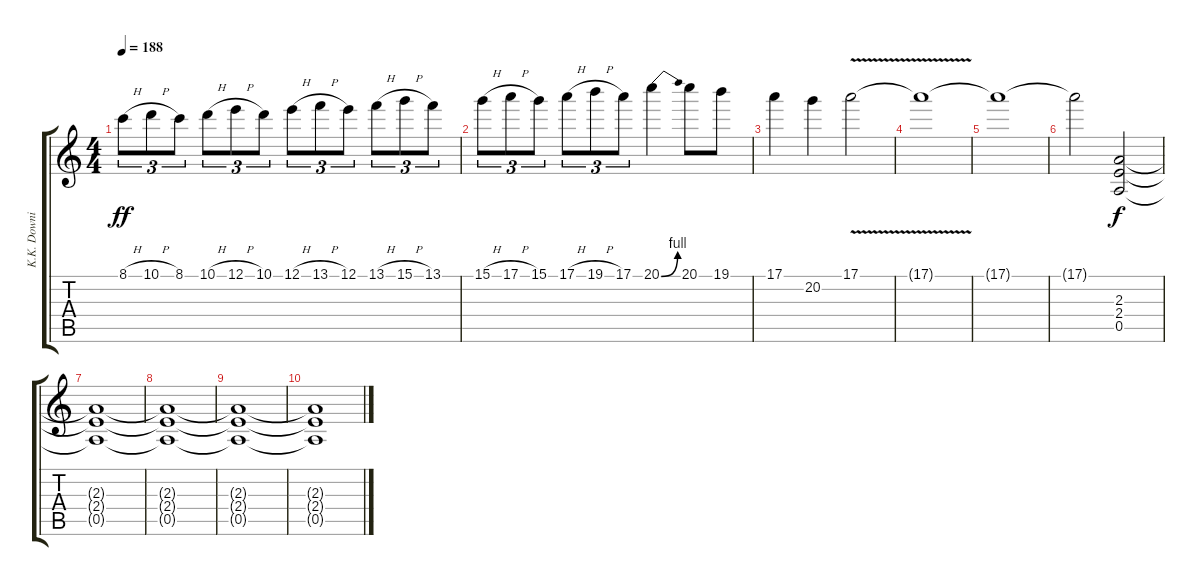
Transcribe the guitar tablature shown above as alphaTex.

\track ("K.K. Downing" "K.K. Downi") {instrument distortionguitar}
\staff {score tabs}
\tuning (E4 B3 G3 D3 A2 E2) {hide}
\ts (4 4)
\tempo 188
\clef g2
\ks c
8.1{h}.8{tu (3 2) dy ff} 10.1{h}.8{tu (3 2)} 8.1.8{tu (3 2)} 10.1{h}.8{tu (3 2)} 12.1{h}.8{tu (3 2)} 10.1.8{tu (3 2)} 12.1{h}.8{tu (3 2)} 13.1{h}.8{tu (3 2)} 12.1.8{tu (3 2)} 13.1{h}.8{tu (3 2)} 15.1{h}.8{tu (3 2)} 13.1.8{tu (3 2)} |
15.1{h}.8{tu (3 2)} 17.1{h}.8{tu (3 2)} 15.1.8{tu (3 2)} 17.1{h}.8{tu (3 2)} 19.1{h}.8{tu (3 2)} 17.1.8{tu (3 2)} 20.1{be (bend 0 0 60 4)}.4 20.1.8 19.1.8 |
17.1.4 20.2.4 17.1{v}.2 |
17.1{t}.1 |
17.1{t}.1 |
17.1{t}.2 (2.3 2.4 0.5).2{dy f volume 14 balance 15} |
(2.3{t} 2.4{t} 0.5{t}).1 |
(2.3{t} 2.4{t} 0.5{t}).1 |
(2.3{t} 2.4{t} 0.5{t}).1 |
(2.3{t} 2.4{t} 0.5{t}).1
